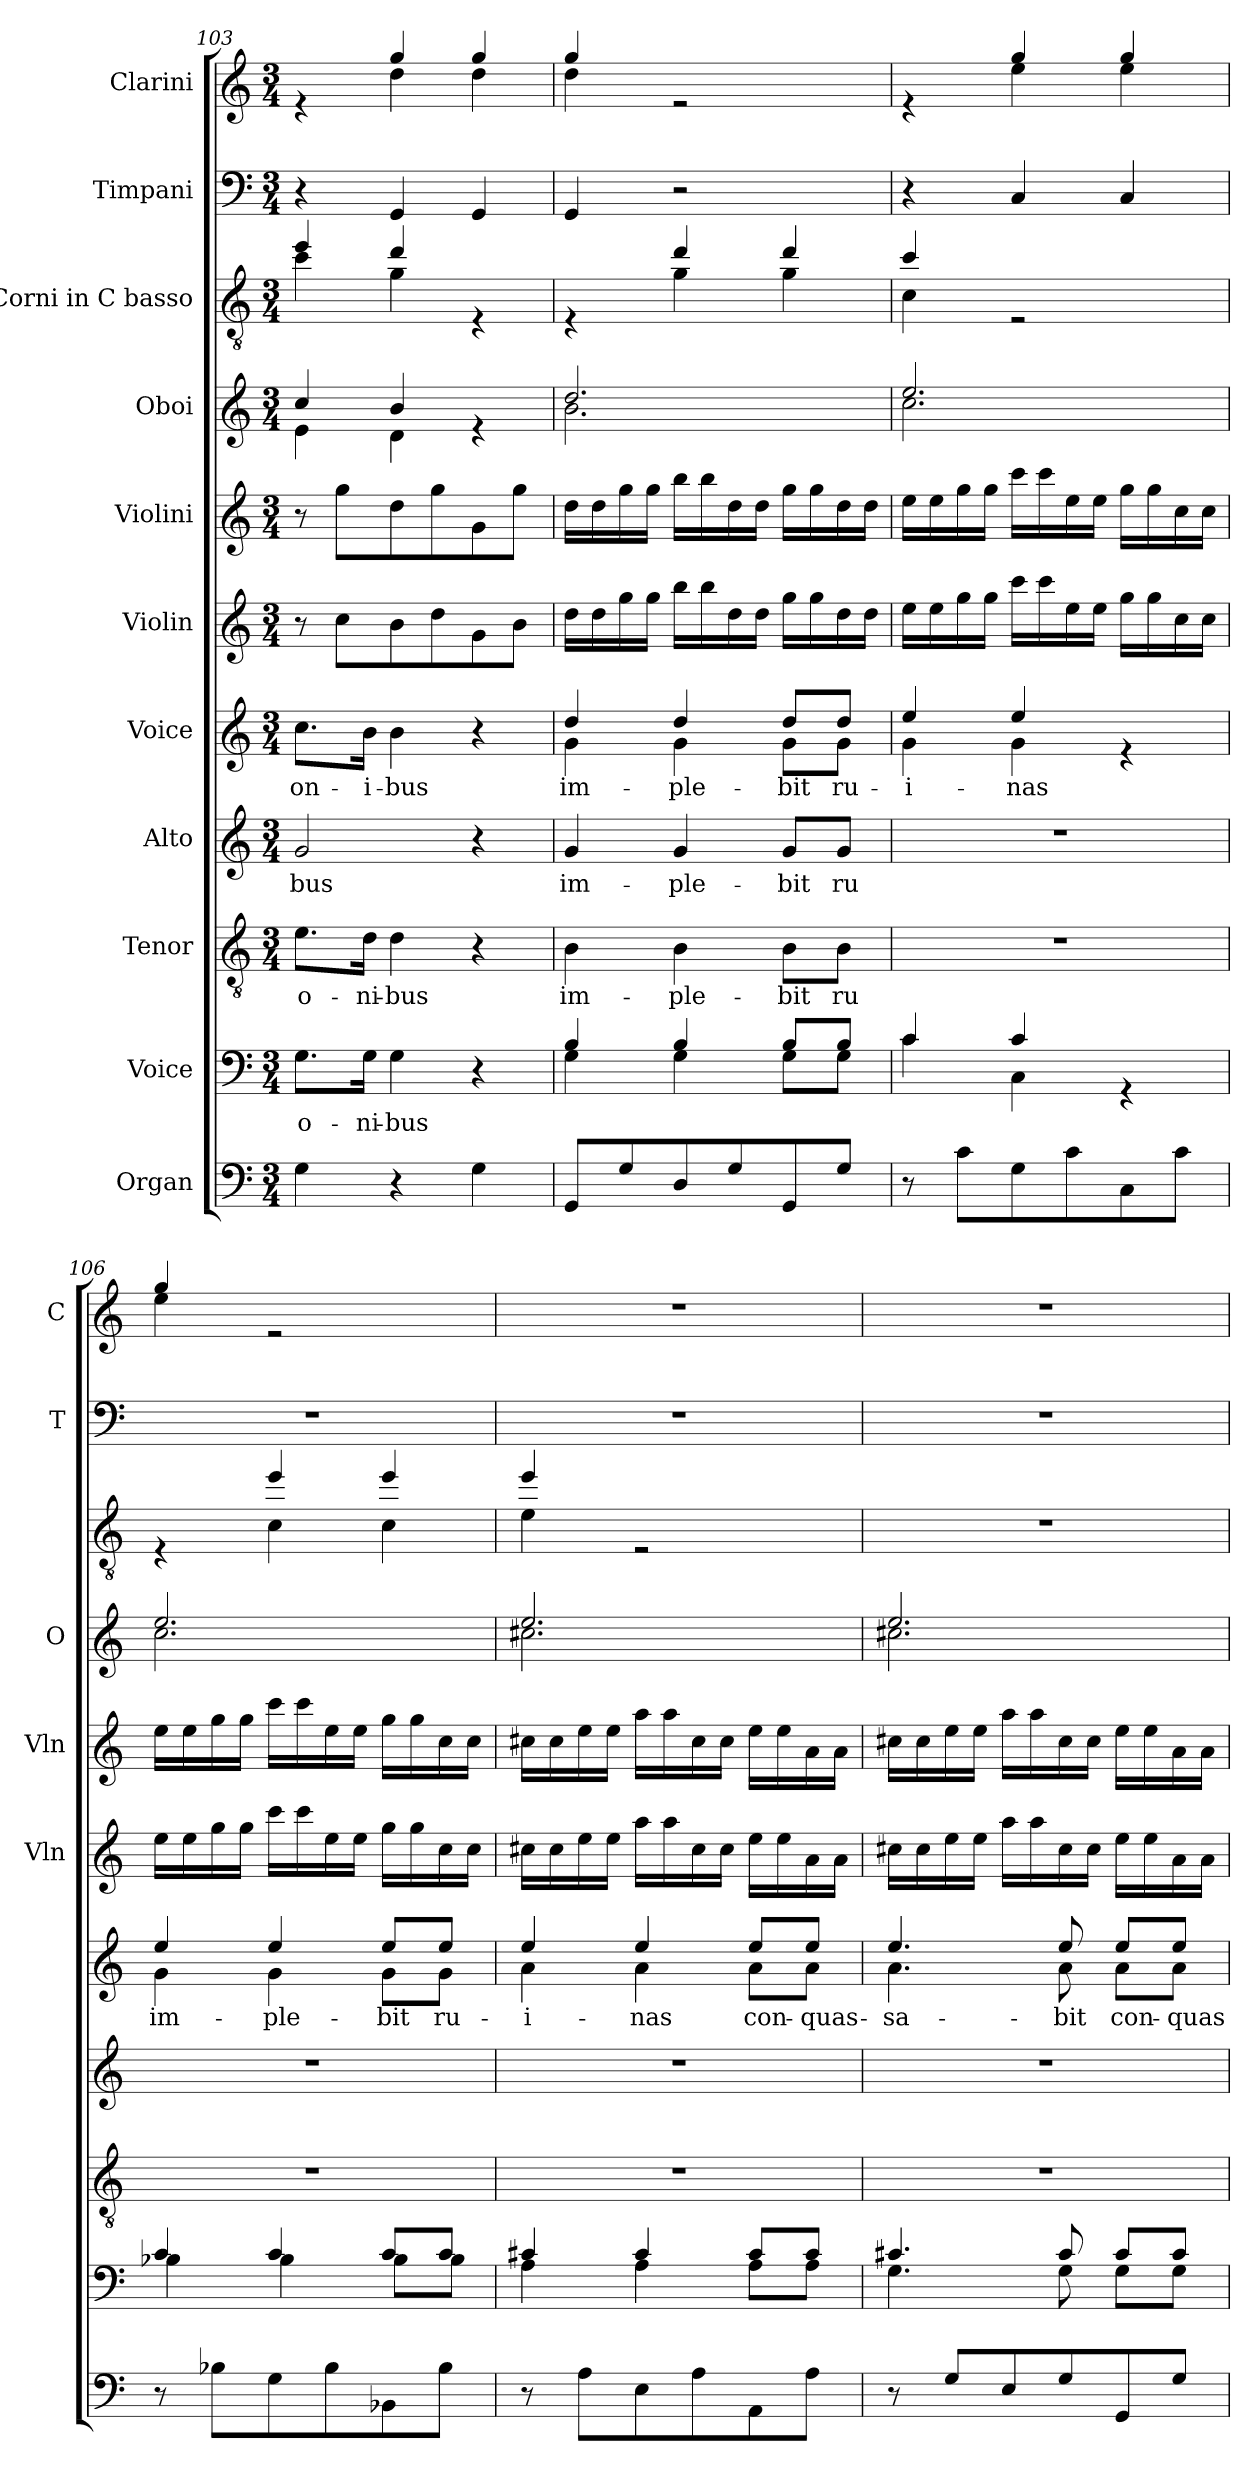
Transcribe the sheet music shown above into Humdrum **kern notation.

**kern	**kern	**text	**kern	**text	**kern	**text	**kern	**text	**kern	**kern	**kern	**kern	**kern	**kern
*part11	*part10	*part10	*part9	*part9	*part8	*part8	*part7	*part7	*part6	*part5	*part4	*part3	*part2	*part1
*staff11	*staff10	*staff10	*staff9	*staff9	*staff8	*staff8	*staff7	*staff7	*staff6	*staff5	*staff4	*staff3	*staff2	*staff1
*I"Organ	*I"Voice	*	*I"Tenor	*	*I"Alto	*	*I"Voice	*	*I"Violin	*I"Violini	*I"Oboi	*I"Corni in C basso	*I"Timpani	*I"Clarini
*	*	*	*	*	*	*	*	*	*I'Vln	*I'Vln	*I'O	*	*I'T	*I'C
*clefF4	*clefF4	*	*clefGv2	*	*clefG2	*	*clefG2	*	*clefG2	*clefG2	*clefG2	*clefGv2	*clefF4	*clefG2
*	*	*	*	*	*	*	*	*	*	*	*	*ITrd7c12	*	*
*k[]	*k[]	*	*k[]	*	*k[]	*	*k[]	*	*k[]	*k[]	*k[]	*k[]	*k[]	*k[]
*M3/4	*M3/4	*	*M3/4	*	*M3/4	*	*M3/4	*	*M3/4	*M3/4	*M3/4	*M3/4	*M3/4	*M3/4
=103	=103	=103	=103	=103	=103	=103	=103	=103	=103	=103	=103	=103	=103	=103
!	!	!LO:LY:b	!	!LO:LY:b	!	!LO:LY:b	!	!LO:LY:b	!	!	!	!	!	!
*	*	*	*	*	*	*	*	*	*	*	*^	*^	*	*^
4G\	8.G\L	-o-	8.e\L	-o-	2g/	-bus	8.cc\L	-on-	8r	8r	4cc/	4e\	4e/	4c\	4r	4re	4ryy
.	.	.	.	.	.	.	.	.	8cc\L	8gg\L	.	.	.	.	.	.	.
!	!	!LO:LY:b	!	!LO:LY:b	!	!	!	!LO:LY:b	!	!	!	!	!	!	!	!	!
.	16G\Jk	-ni-	16d\Jk	-ni-	.	.	16b\Jk	-i-	.	.	.	.	.	.	.	.	.
!	!	!LO:LY:b	!	!LO:LY:b	!	!	!	!LO:LY:b	!	!	!	!	!	!	!	!	!
4r	4G\	-bus	4d\	-bus	.	.	4b\	-bus	8b\	8dd\	4b/	4d\	4d/	4G\	4GG/	4gg/	4dd\
.	.	.	.	.	.	.	.	.	8dd\	8gg\	.	.	.	.	.	.	.
4G\	4r	.	4r	.	4r	.	4r	.	8g\	8g\	4re	4ryy	4rE	4ryy	4GG/	4gg/	4dd\
.	.	.	.	.	.	.	.	.	8b\J	8gg\J	.	.	.	.	.	.	.
=104	=104	=104	=104	=104	=104	=104	=104	=104	=104	=104	=104	=104	=104	=104	=104	=104	=104
*	*^	*	*	*	*	*	*	*	*	*	*	*	*	*	*	*	*
!	!	!	!	!	!LO:LY:b	!	!LO:LY:b	!	!LO:LY:b	!	!	!	!	!	!	!	!	!
*	*	*	*	*	*	*	*	*^	*	*	*	*	*	*	*	*	*	*
8GG/L	4B/	4G\	.	4B\	im-	4g/	im-	4dd/	4g\	im-	16dd\LL	16dd\LL	2.dd/	2.b\	4rE	4ryy	4GG/	4gg/	4dd\
.	.	.	.	.	.	.	.	.	.	.	16dd\	16dd\	.	.	.	.	.	.	.
8G/	.	.	.	.	.	.	.	.	.	.	16gg\	16gg\	.	.	.	.	.	.	.
.	.	.	.	.	.	.	.	.	.	.	16gg\JJ	16gg\JJ	.	.	.	.	.	.	.
!	!	!	!	!	!LO:LY:b	!	!LO:LY:b	!	!	!LO:LY:b	!	!	!	!	!	!	!	!	!
8D/	4B/	4G\	.	4B\	-ple-	4g/	-ple-	4dd/	4g\	-ple-	16bb\LL	16bb\LL	.	.	4d/	4G\	2r	2re	2ryy
.	.	.	.	.	.	.	.	.	.	.	16bb\	16bb\	.	.	.	.	.	.	.
8G/	.	.	.	.	.	.	.	.	.	.	16dd\	16dd\	.	.	.	.	.	.	.
.	.	.	.	.	.	.	.	.	.	.	16dd\JJ	16dd\JJ	.	.	.	.	.	.	.
!	!	!	!	!	!LO:LY:b	!	!LO:LY:b	!	!	!LO:LY:b	!	!	!	!	!	!	!	!	!
8GG/	8B/L	8G\L	.	8B\L	-bit	8g/L	-bit	8dd/L	8g\L	-bit	16gg\LL	16gg\LL	.	.	4d/	4G\	.	.	.
.	.	.	.	.	.	.	.	.	.	.	16gg\	16gg\	.	.	.	.	.	.	.
!	!	!	!	!	!LO:LY:b	!	!LO:LY:b	!	!	!LO:LY:b	!	!	!	!	!	!	!	!	!
8G/J	8B/J	8G\J	.	8B\J	ru-	8g/J	ru-	8dd/J	8g\J	ru-	16dd\	16dd\	.	.	.	.	.	.	.
.	.	.	.	.	.	.	.	.	.	.	16dd\JJ	16dd\JJ	.	.	.	.	.	.	.
!!LO:PB:g=z	!!
=105	=105	=105	=105	=105	=105	=105	=105	=105	=105	=105	=105	=105	=105	=105	=105	=105	=105	=105	=105
!	!	!	!	!	!	!	!	!	!	!LO:LY:b	!	!	!	!	!	!	!	!	!
8r	4c/	4c\	.	2.r	.	2.r	.	4ee/	4g\	-i-	16ee\LL	16ee\LL	2.ee/	2.cc\	4c/	4C\	4r	4re	4ryy
.	.	.	.	.	.	.	.	.	.	.	16ee\	16ee\	.	.	.	.	.	.	.
8c\L	.	.	.	.	.	.	.	.	.	.	16gg\	16gg\	.	.	.	.	.	.	.
.	.	.	.	.	.	.	.	.	.	.	16gg\JJ	16gg\JJ	.	.	.	.	.	.	.
!	!	!	!	!	!	!	!	!	!	!LO:LY:b	!	!	!	!	!	!	!	!	!
8G\	4c/	4C\	.	.	.	.	.	4ee/	4g\	-nas	16ccc\LL	16ccc\LL	.	.	2rE	2ryy	4C/	4gg/	4ee\
.	.	.	.	.	.	.	.	.	.	.	16ccc\	16ccc\	.	.	.	.	.	.	.
8c\	.	.	.	.	.	.	.	.	.	.	16ee\	16ee\	.	.	.	.	.	.	.
.	.	.	.	.	.	.	.	.	.	.	16ee\JJ	16ee\JJ	.	.	.	.	.	.	.
8C\	4rGG	4ryy	.	.	.	.	.	4re	4ryy	.	16gg\LL	16gg\LL	.	.	.	.	4C/	4gg/	4ee\
.	.	.	.	.	.	.	.	.	.	.	16gg\	16gg\	.	.	.	.	.	.	.
8c\J	.	.	.	.	.	.	.	.	.	.	16cc\	16cc\	.	.	.	.	.	.	.
.	.	.	.	.	.	.	.	.	.	.	16cc\JJ	16cc\JJ	.	.	.	.	.	.	.
=106	=106	=106	=106	=106	=106	=106	=106	=106	=106	=106	=106	=106	=106	=106	=106	=106	=106	=106	=106
!	!	!	!	!	!	!	!	!	!	!LO:LY:b	!	!	!	!	!	!	!	!	!
8r	4c/	4B-X\	.	2.r	.	2.r	.	4ee/	4g\	im-	16ee\LL	16ee\LL	2.ee/	2.cc\	4rE	4ryy	2.r	4gg/	4ee\
.	.	.	.	.	.	.	.	.	.	.	16ee\	16ee\	.	.	.	.	.	.	.
8B-X\L	.	.	.	.	.	.	.	.	.	.	16gg\	16gg\	.	.	.	.	.	.	.
.	.	.	.	.	.	.	.	.	.	.	16gg\JJ	16gg\JJ	.	.	.	.	.	.	.
!	!	!	!	!	!	!	!	!	!	!LO:LY:b	!	!	!	!	!	!	!	!	!
8G\	4c/	4B-\	.	.	.	.	.	4ee/	4g\	-ple-	16ccc\LL	16ccc\LL	.	.	4e/	4C\	.	2re	2ryy
.	.	.	.	.	.	.	.	.	.	.	16ccc\	16ccc\	.	.	.	.	.	.	.
8B-\	.	.	.	.	.	.	.	.	.	.	16ee\	16ee\	.	.	.	.	.	.	.
.	.	.	.	.	.	.	.	.	.	.	16ee\JJ	16ee\JJ	.	.	.	.	.	.	.
!	!	!	!	!	!	!	!	!	!	!LO:LY:b	!	!	!	!	!	!	!	!	!
8BB-X\	8c/L	8B-\L	.	.	.	.	.	8ee/L	8g\L	-bit	16gg\LL	16gg\LL	.	.	4e/	4C\	.	.	.
.	.	.	.	.	.	.	.	.	.	.	16gg\	16gg\	.	.	.	.	.	.	.
!	!	!	!	!	!	!	!	!	!	!LO:LY:b	!	!	!	!	!	!	!	!	!
8B-\J	8c/J	8B-\J	.	.	.	.	.	8ee/J	8g\J	ru-	16cc\	16cc\	.	.	.	.	.	.	.
.	.	.	.	.	.	.	.	.	.	.	16cc\JJ	16cc\JJ	.	.	.	.	.	.	.
*	*	*	*	*	*	*	*	*	*	*	*	*	*	*	*	*	*	*v	*v
=107	=107	=107	=107	=107	=107	=107	=107	=107	=107	=107	=107	=107	=107	=107	=107	=107	=107	=107
!	!	!	!	!	!	!	!	!	!	!LO:LY:b	!	!	!	!	!	!	!	!
8r	4c#X/	4A\	.	2.r	.	2.r	.	4ee/	4a\	-i-	16cc#X\LL	16cc#X\LL	2.ee/	2.cc#X\	4e/	4E\	2.r	2.r
.	.	.	.	.	.	.	.	.	.	.	16cc#\	16cc#\	.	.	.	.	.	.
8A\L	.	.	.	.	.	.	.	.	.	.	16ee\	16ee\	.	.	.	.	.	.
.	.	.	.	.	.	.	.	.	.	.	16ee\JJ	16ee\JJ	.	.	.	.	.	.
!	!	!	!	!	!	!	!	!	!	!LO:LY:b	!	!	!	!	!	!	!	!
8E\	4c#/	4A\	.	.	.	.	.	4ee/	4a\	-nas	16aa\LL	16aa\LL	.	.	2rE	2ryy	.	.
.	.	.	.	.	.	.	.	.	.	.	16aa\	16aa\	.	.	.	.	.	.
8A\	.	.	.	.	.	.	.	.	.	.	16cc#\	16cc#\	.	.	.	.	.	.
.	.	.	.	.	.	.	.	.	.	.	16cc#\JJ	16cc#\JJ	.	.	.	.	.	.
!	!	!	!	!	!	!	!	!	!	!LO:LY:b	!	!	!	!	!	!	!	!
8AA\	8c#/L	8A\L	.	.	.	.	.	8ee/L	8a\L	con-	16ee\LL	16ee\LL	.	.	.	.	.	.
.	.	.	.	.	.	.	.	.	.	.	16ee\	16ee\	.	.	.	.	.	.
!	!	!	!	!	!	!	!	!	!	!LO:LY:b	!	!	!	!	!	!	!	!
8A\J	8c#/J	8A\J	.	.	.	.	.	8ee/J	8a\J	-quas-	16a\	16a\	.	.	.	.	.	.
.	.	.	.	.	.	.	.	.	.	.	16a\JJ	16a\JJ	.	.	.	.	.	.
*	*	*	*	*	*	*	*	*	*	*	*	*	*	*	*v	*v	*	*
=108	=108	=108	=108	=108	=108	=108	=108	=108	=108	=108	=108	=108	=108	=108	=108	=108	=108
!	!	!	!	!	!	!	!	!	!	!LO:LY:b	!	!	!	!	!	!	!
8r	4.c#X/	4.G\	.	2.r	.	2.r	.	4.ee/	4.a\	-sa-	16cc#X\LL	16cc#X\LL	2.ee/	2.cc#X\	2.r	2.r	2.r
.	.	.	.	.	.	.	.	.	.	.	16cc#\	16cc#\	.	.	.	.	.
8G/L	.	.	.	.	.	.	.	.	.	.	16ee\	16ee\	.	.	.	.	.
.	.	.	.	.	.	.	.	.	.	.	16ee\JJ	16ee\JJ	.	.	.	.	.
8E/	.	.	.	.	.	.	.	.	.	.	16aa\LL	16aa\LL	.	.	.	.	.
.	.	.	.	.	.	.	.	.	.	.	16aa\	16aa\	.	.	.	.	.
!	!	!	!	!	!	!	!	!	!	!LO:LY:b	!	!	!	!	!	!	!
8G/	8c#/	8G\	.	.	.	.	.	8ee/	8a\	-bit	16cc#\	16cc#\	.	.	.	.	.
.	.	.	.	.	.	.	.	.	.	.	16cc#\JJ	16cc#\JJ	.	.	.	.	.
!	!	!	!	!	!	!	!	!	!	!LO:LY:b	!	!	!	!	!	!	!
8GG/	8c#/L	8G\L	.	.	.	.	.	8ee/L	8a\L	con-	16ee\LL	16ee\LL	.	.	.	.	.
.	.	.	.	.	.	.	.	.	.	.	16ee\	16ee\	.	.	.	.	.
!	!	!	!	!	!	!	!	!	!	!LO:LY:b	!	!	!	!	!	!	!
8G/J	8c#/J	8G\J	.	.	.	.	.	8ee/J	8a\J	-quas-	16a\	16a\	.	.	.	.	.
.	.	.	.	.	.	.	.	.	.	.	16a\JJ	16a\JJ	.	.	.	.	.
*	*v	*v	*	*	*	*	*	*v	*v	*	*	*	*v	*v	*	*	*
=	=	=	=	=	=	=	=	=	=	=	=	=	=	=
*-	*-	*-	*-	*-	*-	*-	*-	*-	*-	*-	*-	*-	*-	*-
